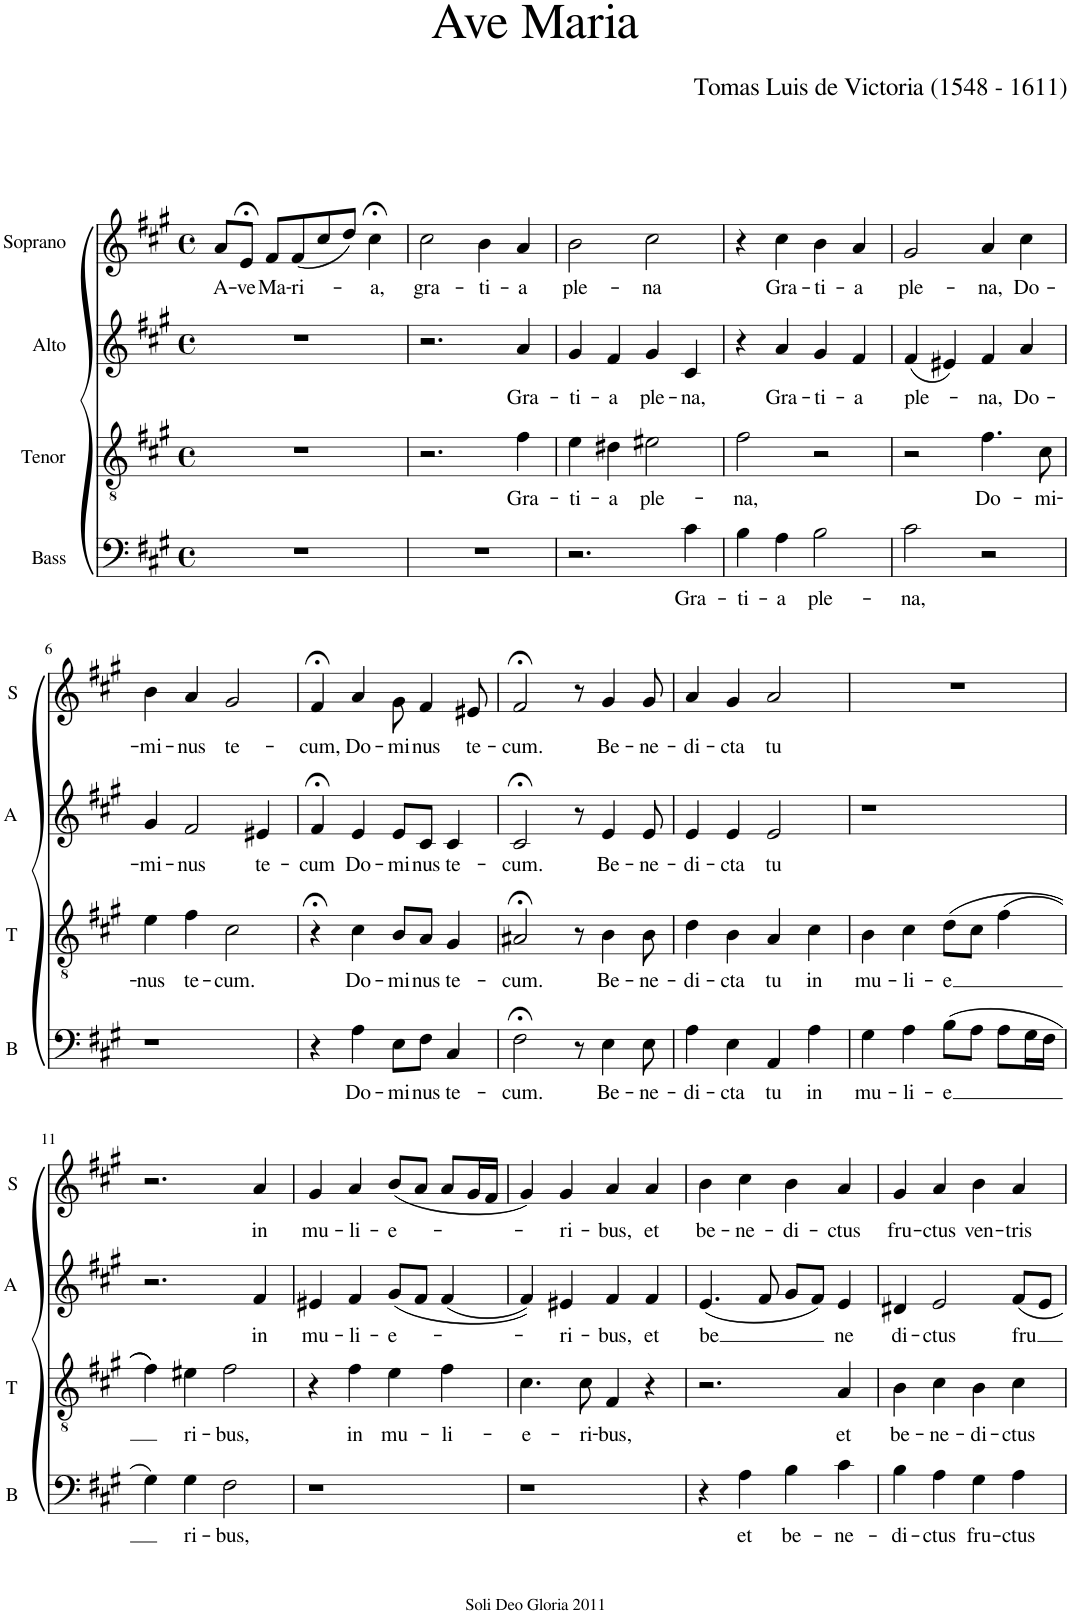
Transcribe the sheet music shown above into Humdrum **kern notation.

**kern	**text	**kern	**text	**kern	**text	**kern	**text
*part4	*part4	*part3	*part3	*part2	*part2	*part1	*part1
*staff4	*staff4	*staff3	*staff3	*staff2	*staff2	*staff1	*staff1
*I"Bass	*	*I"Tenor	*	*I"Alto	*	*I"Soprano	*
*I'B	*	*I'T	*	*I'A	*	*I'S	*
*clefF4	*	*clefGv2	*	*clefG2	*	*clefG2	*
*k[f#c#g#]	*	*k[f#c#g#]	*	*k[f#c#g#]	*	*k[f#c#g#]	*
*M4/4	*	*M4/4	*	*M4/4	*	*M4/4	*
*met(c)	*	*met(c)	*	*met(c)	*	*met(c)	*
=1	=1	=1	=1	=1	=1	=1	=1
!	!	!	!	!	!	!	!LO:LY:b
1r	.	1r	.	1r	.	8a/L	A-
!	!	!	!	!	!	!	!LO:LY:b
.	.	.	.	.	.	8e;</J	-ve
!	!	!	!	!	!	!	!LO:LY:b
.	.	.	.	.	.	8f#/L	Ma-
!	!	!	!	!	!	!	!LO:LY:b
.	.	.	.	.	.	(8f#/	-ri-
.	.	.	.	.	.	8cc#/	.
.	.	.	.	.	.	8dd/J)	.
!	!	!	!	!	!	!	!LO:LY:b
.	.	.	.	.	.	4cc#;<\	-a,
=2	=2	=2	=2	=2	=2	=2	=2
!	!	!	!	!	!	!	!LO:LY:b
1r	.	2.r	.	2.r	.	2cc#\	gra-
!	!	!	!	!	!	!	!LO:LY:b
.	.	.	.	.	.	4b\	-ti-
!	!	!	!LO:LY:b	!	!LO:LY:b	!	!LO:LY:b
.	.	4f#\	Gra-	4a/	Gra-	4a/	-a
=3	=3	=3	=3	=3	=3	=3	=3
!	!	!	!LO:LY:b	!	!LO:LY:b	!	!LO:LY:b
2.r	.	4e\	-ti-	4g#/	-ti-	2b\	ple-
!	!	!	!LO:LY:b	!	!LO:LY:b	!	!
.	.	4d#X\	-a	4f#/	-a	.	.
!	!	!	!LO:LY:b	!	!LO:LY:b	!	!LO:LY:b
.	.	2e#X\	ple-	4g#/	ple-	2cc#\	-na
!	!LO:LY:b	!	!	!	!LO:LY:b	!	!
4c#\	Gra-	.	.	4c#/	-na,	.	.
=4	=4	=4	=4	=4	=4	=4	=4
!	!LO:LY:b	!	!LO:LY:b	!	!	!	!
4B\	-ti-	2f#\	-na,	4r	.	4r	.
!	!LO:LY:b	!	!	!	!LO:LY:b	!	!LO:LY:b
4A\	-a	.	.	4a/	Gra-	4cc#\	Gra-
!	!LO:LY:b	!	!	!	!LO:LY:b	!	!LO:LY:b
2B\	ple-	2r	.	4g#/	-ti-	4b\	-ti-
!	!	!	!	!	!LO:LY:b	!	!LO:LY:b
.	.	.	.	4f#/	-a	4a/	-a
=5	=5	=5	=5	=5	=5	=5	=5
!	!LO:LY:b	!	!	!	!LO:LY:b	!	!LO:LY:b
2c#\	-na,	2r	.	(4f#/	ple-	2g#/	ple-
.	.	.	.	4e#X/)	.	.	.
!	!	!	!LO:LY:b	!	!LO:LY:b	!	!LO:LY:b
2r	.	4.f#\	Do-	4f#/	-na,	4a/	-na,
!	!	!	!	!	!LO:LY:b	!	!LO:LY:b
.	.	.	.	4a/	Do-	4cc#\	Do-
!	!	!	!LO:LY:b	!	!	!	!
.	.	8c#\	-mi-	.	.	.	.
!!LO:LB:g=z
=6	=6	=6	=6	=6	=6	=6	=6
!	!	!	!LO:LY:b	!	!LO:LY:b	!	!LO:LY:b
1r	.	4e\	-nus	4g#/	-mi-	4b\	-mi-
!	!	!	!LO:LY:b	!	!LO:LY:b	!	!LO:LY:b
.	.	4f#\	te-	2f#/	-nus	4a/	-nus
!	!	!	!LO:LY:b	!	!	!	!LO:LY:b
.	.	2c#\	-cum.	.	.	2g#/	te-
!	!	!	!	!	!LO:LY:b	!	!
.	.	.	.	4e#X/	te-	.	.
=7	=7	=7	=7	=7	=7	=7	=7
!	!	!	!	!	!LO:LY:b	!	!LO:LY:b
4r	.	4r;<	.	4f#;</	-cum	4f#;</	-cum,
!	!LO:LY:b	!	!LO:LY:b	!	!LO:LY:b	!	!LO:LY:b
4A\	Do-	4c#\	Do-	4e/	Do-	4a/	Do-
!	!LO:LY:b	!	!LO:LY:b	!	!LO:LY:b	!	!LO:LY:b
8E\L	-mi-	8B/L	-mi-	8e/L	-mi-	8g#\	-mi-
!	!LO:LY:b	!	!LO:LY:b	!	!LO:LY:b	!	!LO:LY:b
8F#\J	-nus	8A/J	-nus	8c#/J	-nus	4f#/	-nus
!	!LO:LY:b	!	!LO:LY:b	!	!LO:LY:b	!	!
4C#/	te-	4G#/	te-	4c#/	te-	.	.
!	!	!	!	!	!	!	!LO:LY:b
.	.	.	.	.	.	8e#X/	te-
=8	=8	=8	=8	=8	=8	=8	=8
!	!LO:LY:b	!	!LO:LY:b	!	!LO:LY:b	!	!LO:LY:b
2F#;<\	-cum.	2A#X;</	-cum.	2c#;</	-cum.	2f#;</	-cum.
8r	.	8r	.	8r	.	8r	.
!	!LO:LY:b	!	!LO:LY:b	!	!LO:LY:b	!	!LO:LY:b
4E\	Be-	4B\	Be-	4e/	Be-	4g#/	Be-
!	!LO:LY:b	!	!LO:LY:b	!	!LO:LY:b	!	!LO:LY:b
8E\	-ne-	8B\	-ne-	8e/	-ne-	8g#/	-ne-
=9	=9	=9	=9	=9	=9	=9	=9
!	!LO:LY:b	!	!LO:LY:b	!	!LO:LY:b	!	!LO:LY:b
4A\	-di-	4d\	-di-	4e/	-di-	4a/	-di-
!	!LO:LY:b	!	!LO:LY:b	!	!LO:LY:b	!	!LO:LY:b
4E\	-cta	4B\	-cta	4e/	-cta	4g#/	-cta
!	!LO:LY:b	!	!LO:LY:b	!	!LO:LY:b	!	!LO:LY:b
4AA/	tu	4A/	tu	2e/	tu	2a/	tu
!	!LO:LY:b	!	!LO:LY:b	!	!	!	!
4A\	in	4c#\	in	.	.	.	.
=10	=10	=10	=10	=10	=10	=10	=10
!	!LO:LY:b	!	!LO:LY:b	!	!	!	!
4G#\	mu-	4B\	mu-	1r	.	1r	.
!	!LO:LY:b	!	!LO:LY:b	!	!	!	!
4A\	-li-	4c#\	-li-	.	.	.	.
!	!LO:LY:b	!	!LO:LY:b	!	!	!	!
(8B\L	-e	(8d\L	-e	.	.	.	.
8A\J	.	8c#\J	.	.	.	.	.
8A\L	.	(4f#\	.	.	.	.	.
16G#\L	.	.	.	.	.	.	.
16F#\JJ	.	.	.	.	.	.	.
!!LO:LB:g=z
=11	=11	=11	=11	=11	=11	=11	=11
4G#\)	.	4f#\))	.	2.r	.	2.r	.
!	!LO:LY:b	!	!LO:LY:b	!	!	!	!
4G#\	ri-	4e#X\	ri-	.	.	.	.
!	!LO:LY:b	!	!LO:LY:b	!	!	!	!
2F#\	-bus,	2f#\	-bus,	.	.	.	.
!	!	!	!	!	!LO:LY:b	!	!LO:LY:b
.	.	.	.	4f#/	in	4a/	in
=12	=12	=12	=12	=12	=12	=12	=12
!	!	!	!	!	!LO:LY:b	!	!LO:LY:b
1r	.	4r	.	4e#X/	mu-	4g#/	mu-
!	!	!	!LO:LY:b	!	!LO:LY:b	!	!LO:LY:b
.	.	4f#\	in	4f#/	-li-	4a/	-li-
!	!	!	!LO:LY:b	!	!LO:LY:b	!	!LO:LY:b
.	.	4e\	mu-	(8g#/L	-e-	(8b/L	-e-
.	.	.	.	8f#/J	.	8a/J	.
!	!	!	!LO:LY:b	!	!	!	!
.	.	4f#\	-li-	(4f#/	.	8a/L	.
.	.	.	.	.	.	16g#/L	.
.	.	.	.	.	.	16f#/JJ	.
=13	=13	=13	=13	=13	=13	=13	=13
!	!	!	!LO:LY:b	!	!	!	!
1r	.	4.c#\	-e-	4f#/))	.	4g#/)	.
!	!	!	!	!	!LO:LY:b	!	!LO:LY:b
.	.	.	.	4e#X/	-ri-	4g#/	-ri-
!	!	!	!LO:LY:b	!	!	!	!
.	.	8c#\	-ri-	.	.	.	.
!	!	!	!LO:LY:b	!	!LO:LY:b	!	!LO:LY:b
.	.	4F#/	-bus,	4f#/	-bus,	4a/	-bus,
!	!	!	!	!	!LO:LY:b	!	!LO:LY:b
.	.	4r	.	4f#/	et	4a/	et
=14	=14	=14	=14	=14	=14	=14	=14
!	!	!	!	!	!LO:LY:b	!	!LO:LY:b
4r	.	2.r	.	(4.e/	-be	4b\	be-
!	!LO:LY:b	!	!	!	!	!	!LO:LY:b
4A\	et	.	.	.	.	4cc#\	-ne-
.	.	.	.	8f#/	.	.	.
!	!LO:LY:b	!	!	!	!	!	!LO:LY:b
4B\	be-	.	.	8g#/L	.	4b\	-di-
.	.	.	.	8f#/J)	.	.	.
!	!LO:LY:b	!	!LO:LY:b	!	!LO:LY:b	!	!LO:LY:b
4c#\	-ne-	4A/	et	4e/	ne	4a/	-ctus
=15	=15	=15	=15	=15	=15	=15	=15
!	!LO:LY:b	!	!LO:LY:b	!	!LO:LY:b	!	!LO:LY:b
4B\	-di-	4B\	be-	4d#X/	-di-	4g#/	fru-
!	!LO:LY:b	!	!LO:LY:b	!	!LO:LY:b	!	!LO:LY:b
4A\	-ctus	4c#\	-ne-	2e/	-ctus	4a/	-ctus
!	!LO:LY:b	!	!LO:LY:b	!	!	!	!LO:LY:b
4G#\	fru-	4B\	-di-	.	.	4b\	ven-
!	!LO:LY:b	!	!LO:LY:b	!	!LO:LY:b	!	!LO:LY:b
4A\	-ctus	4c#\	-ctus	8f#/L	fru	4a/	-tris
.	.	.	.	8e/J	.	.	.
=	=	=	=	=	=	=	=
*-	*-	*-	*-	*-	*-	*-	*-
